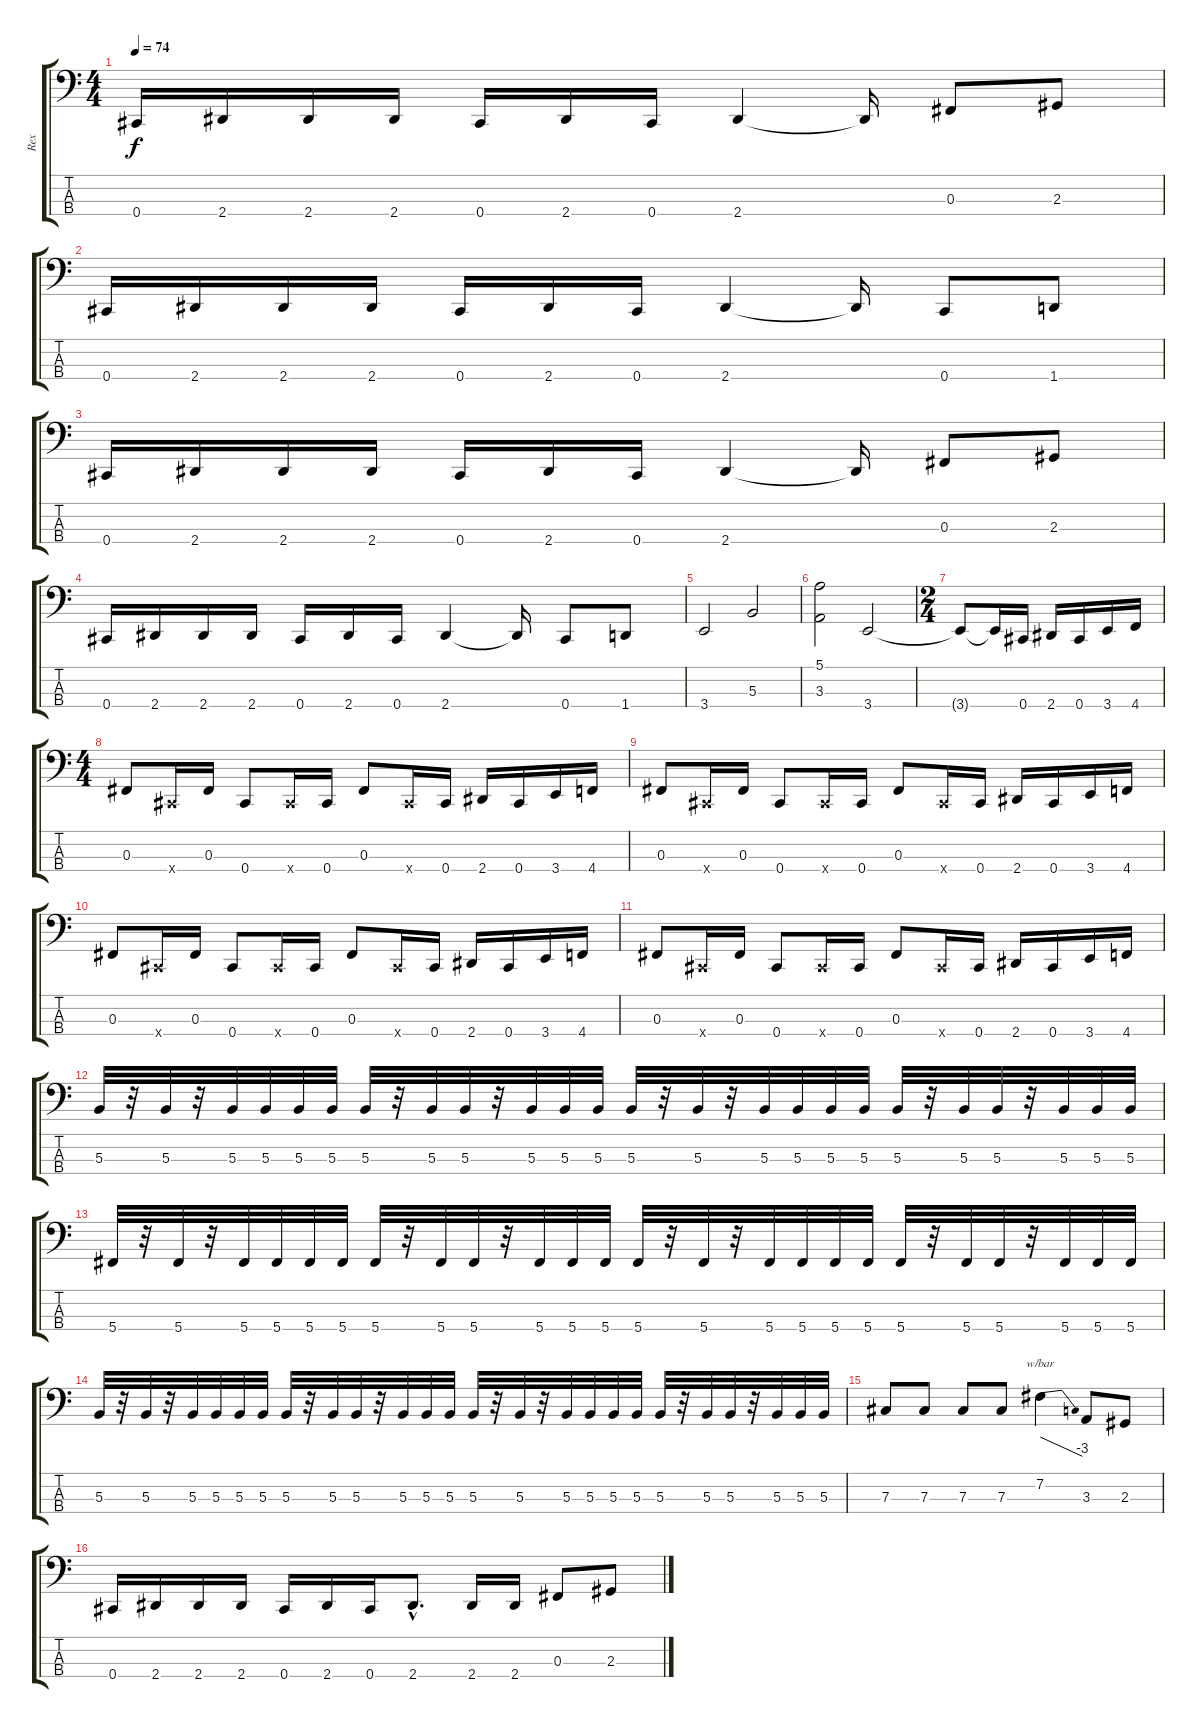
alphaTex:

\track ("Rex" "Rex") {instrument electricbassfinger}
\staff {score tabs}
\tuning (E2 B1 Gb1 Db1) {hide}
\ts (4 4)
\tempo 74
\clef f4
\ks c
0.4.16{dy f} 2.4.16 2.4.16 2.4.16 0.4.16 2.4.16 0.4.16 2.4.4 2.4{t}.16 0.3.8 2.3.8 |
0.4.16 2.4.16 2.4.16 2.4.16 0.4.16 2.4.16 0.4.16 2.4.4 2.4{t}.16 0.4.8 1.4.8 |
0.4.16 2.4.16 2.4.16 2.4.16 0.4.16 2.4.16 0.4.16 2.4.4 2.4{t}.16 0.3.8 2.3.8 |
0.4.16 2.4.16 2.4.16 2.4.16 0.4.16 2.4.16 0.4.16 2.4.4 2.4{t}.16 0.4.8 1.4.8 |
3.4.2 5.3.2 |
(5.1 3.3).2 3.4.2 |
\ts (2 4)
3.4{t}.8 3.4{t}.16 0.4.16 2.4.16 0.4.16 3.4.16 4.4.16 |
\ts (4 4)
0.3.8 0.4{x}.16 0.3.16 0.4.8 0.4{x}.16 0.4.16 0.3.8 0.4{x}.16 0.4.16 2.4.16 0.4.16 3.4.16 4.4.16 |
0.3.8 0.4{x}.16 0.3.16 0.4.8 0.4{x}.16 0.4.16 0.3.8 0.4{x}.16 0.4.16 2.4.16 0.4.16 3.4.16 4.4.16 |
0.3.8 0.4{x}.16 0.3.16 0.4.8 0.4{x}.16 0.4.16 0.3.8 0.4{x}.16 0.4.16 2.4.16 0.4.16 3.4.16 4.4.16 |
0.3.8 0.4{x}.16 0.3.16 0.4.8 0.4{x}.16 0.4.16 0.3.8 0.4{x}.16 0.4.16 2.4.16 0.4.16 3.4.16 4.4.16 |
5.3.32 r.32 5.3.32 r.32 5.3.32 5.3.32 5.3.32 5.3.32 5.3.32 r.32 5.3.32 5.3.32 r.32 5.3.32 5.3.32 5.3.32 5.3.32 r.32 5.3.32 r.32 5.3.32 5.3.32 5.3.32 5.3.32 5.3.32 r.32 5.3.32 5.3.32 r.32 5.3.32 5.3.32 5.3.32 |
5.4.32 r.32 5.4.32 r.32 5.4.32 5.4.32 5.4.32 5.4.32 5.4.32 r.32 5.4.32 5.4.32 r.32 5.4.32 5.4.32 5.4.32 5.4.32 r.32 5.4.32 r.32 5.4.32 5.4.32 5.4.32 5.4.32 5.4.32 r.32 5.4.32 5.4.32 r.32 5.4.32 5.4.32 5.4.32 |
5.3.32 r.32 5.3.32 r.32 5.3.32 5.3.32 5.3.32 5.3.32 5.3.32 r.32 5.3.32 5.3.32 r.32 5.3.32 5.3.32 5.3.32 5.3.32 r.32 5.3.32 r.32 5.3.32 5.3.32 5.3.32 5.3.32 5.3.32 r.32 5.3.32 5.3.32 r.32 5.3.32 5.3.32 5.3.32 |
7.3.8 7.3.8 7.3.8 7.3.8 7.2.4{tbe (dive default 0 0 60 -12)} 3.3.8 2.3.8 |
0.4.16{volume 16} 2.4.16 2.4.16 2.4.16 0.4.16 2.4.16 0.4.16 2.4{hac}.8{d} 2.4.16 2.4.16 0.3.8 2.3.8
